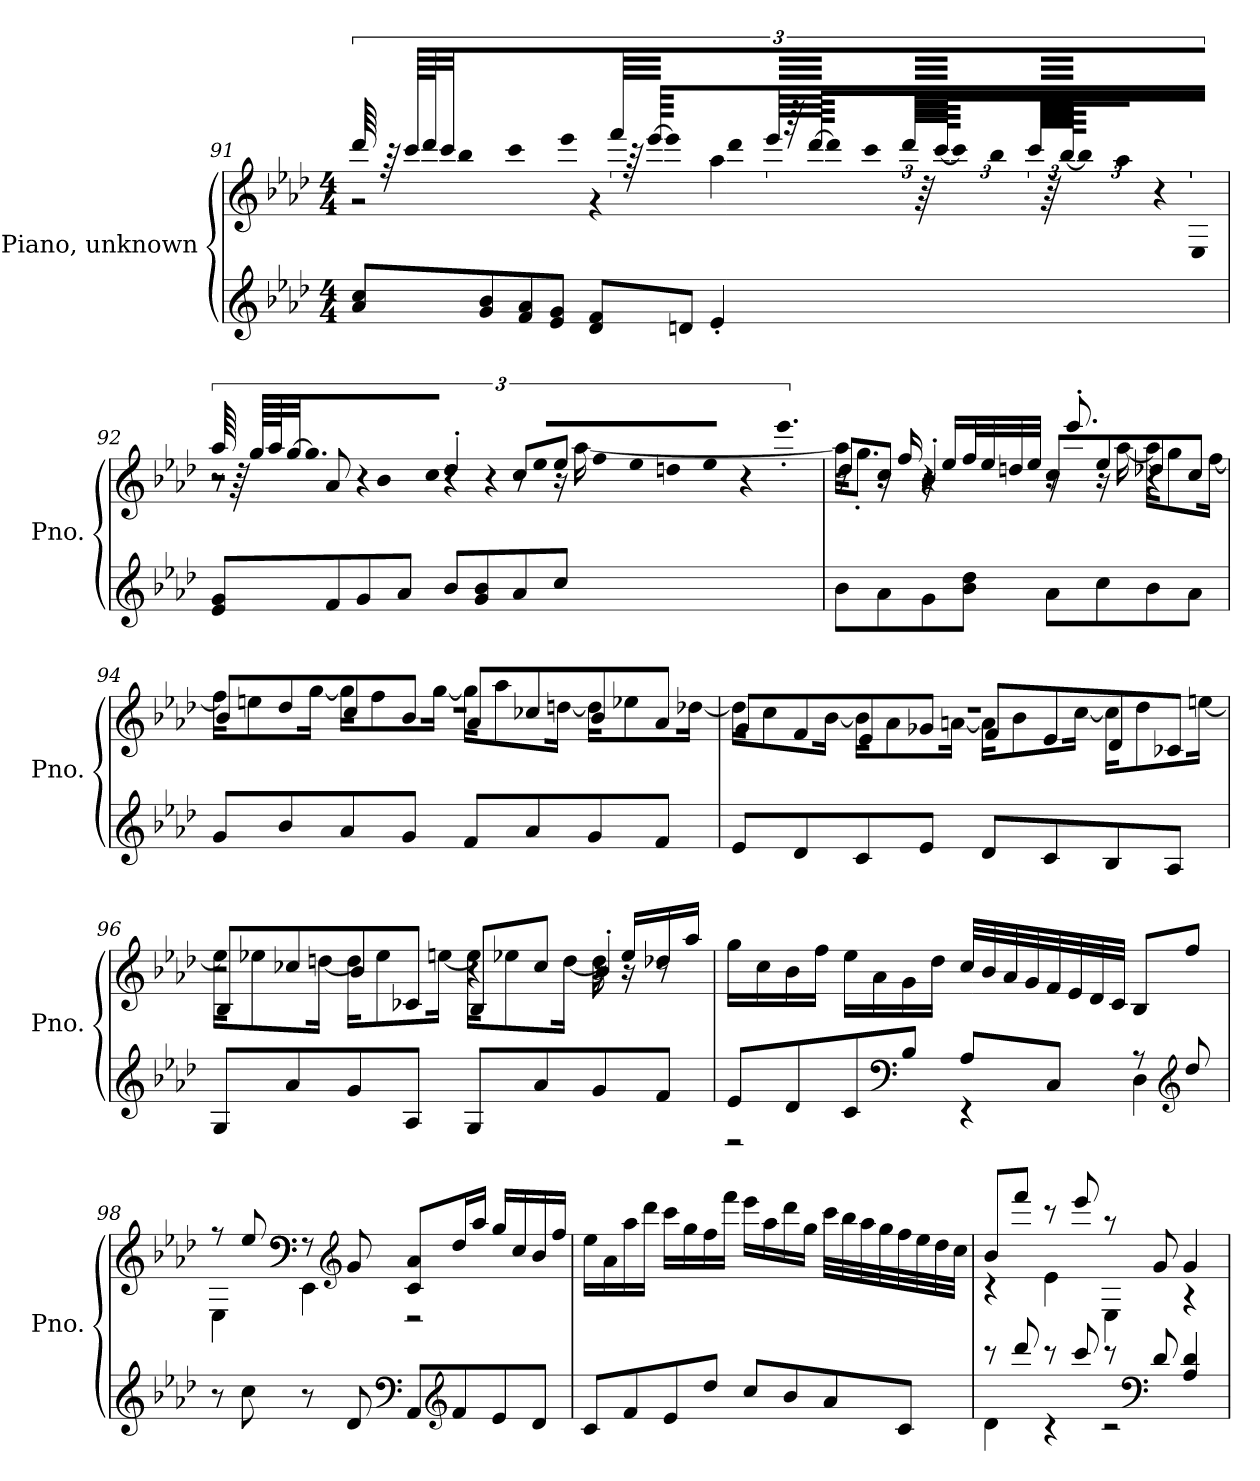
**kern	**kern
*part1	*part1
*staff2	*staff1
*I"Piano, unknown	*
*I'Pno.	*
!!LO:LB:g=z
*clefG2	*clefG2
*k[b-e-a-d-]	*k[b-e-a-d-]
*M4/4	*M4/4
=91	=91
*	*^
8a-/ 8cc/L	96ddd-/	2r
.	96r	.
.	96ccc/LLLL	.
*	*Xbrackettup	*
.	96ddd-/J	.
.	48ccc/J	.
.	16bb-/	.
8g/ 8b-/	16ccc/	.
.	16eee-/	.
*	*brackettup	*
8f/ 8a-/	96fff/JJkk	.
.	96r	.
.	[96eee-/KLLL	.
.	32eee-/J]	.
.	16ddd-/	.
8e-/ 8g/J	96eee-/JJkk	.
.	96r	.
.	[96ddd-/KLLL	.
.	32ddd-/J]	.
.	16ccc/	.
8d-/ 8f/L	96ddd-/JJkk	4r
.	96r	.
.	[96ccc/KLLL	.
.	32ccc/J]	.
.	16bb-/	.
8dn/J	96ccc/JJkk	.
.	96r	.
.	[96bb-/KLLL	.
.	32bb-/J]	.
.	16aa-/JJ	.
4e-'/	8r	4aa-\
.	8E-/	.
!!LO:LB:g=z
=92	=92	=92
*	*	*^
8e-/ 8g/L	96aa-/	2r	8r
.	96r	.	.
.	96gg/LLLL	.	.
*	*Xbrackettup	*	*
.	96aa-/J	.	.
.	[48gg/JJ	.	.
.	8.gg/]	.	.
8f/	.	.	8a-/
8g/	8b-/	.	4r
8a-/J	8cc/J	.	.
8b-/L	16r	4r	4dd-'/
.	16ee-/LL	.	.
8g/ 8b-/	32ff/L	.	.
.	32ee-/	.	.
.	32ddn/	.	.
.	32ee-/JJJ	.	.
8a-/	16r	8r	8cc/L
.	8.eee-'/	.	.
8cc/J	.	16r	8ee-/J
.	.	[16aa-\	.
=93	=93	=93	=93
8b-\L	8r	16aa-\KL]	8dd-/L
.	.	8.gg'\J	.
8a-\	16r	.	8cc/J
.	16ff/	.	.
8g\	16r	4r	4b-'/
.	16ee-/LL	.	.
8b-\ 8dd-\J	32ff/L	.	.
.	32ee-/	.	.
.	32ddn/	.	.
.	32ee-/JJJ	.	.
8a-\L	16r	8r	8cc/L
.	8.eee-'/	.	.
8cc\	.	16r	8ee-/
.	.	[16aa-\	.
8b-\	4r	16aa-\KL]	8dd-X/
.	.	8gg\	.
8a-\J	.	.	8cc/J
.	.	[16ff\Jk	.
!!LO:PB:g=z	!!	!!
=94	=94	=94	=94
8g/L	1r	16ff\KL]	8b-/L
.	.	8een\	.
8b-/	.	.	8dd-/
.	.	[16gg\Jk	.
8a-/	.	16gg\KL]	8cc/
.	.	8ff\	.
8g/J	.	.	8b-/J
.	.	[16gg\Jk	.
8f/L	.	16gg\KL]	8a-/L
.	.	8aa-\	.
8a-/	.	.	8cc-X/
.	.	[16ddn\Jk	.
8g/	.	16dd\KL]	8b-/
.	.	8ee-X\	.
8f/J	.	.	8a-/J
.	.	[16dd-X\Jk	.
=95	=95	=95	=95
8e-/L	1r	16dd-\KL]	8g/L
.	.	8cc\	.
8d-/	.	.	8f/
.	.	[16b-\Jk	.
8c/	.	16b-\KL]	8e-/
.	.	8a-\	.
8e-/J	.	.	8g-X/J
.	.	[16an\Jk	.
8d-/L	.	16a\KL]	8f/L
.	.	8b-\	.
8c/	.	.	8e-/
.	.	[16cc\Jk	.
8B-/	.	16cc\KL]	8d-/
.	.	8dd-\	.
8A-/J	.	.	8c-X/J
.	.	[16een\Jk	.
!!LO:LB:g=z	!!	!!
=96	=96	=96	=96
8G/L	2r	16ee\KL]	8B-/L
.	.	8ee-X\	.
8a-/	.	.	8cc-X/
.	.	[16ddn\Jk	.
8g/	.	16dd\KL]	8b-/
.	.	8ee-\	.
8A-/J	.	.	8c-X/J
.	.	[16een\Jk	.
8G/L	4r	16ee\KL]	8B-/L
.	.	8ee-X\	.
8a-/	.	.	8cc-/J
.	.	[16dd\Jk	.
8g/	16r	16dd\]	4b-'/
.	16ee-/LL	16r	.
8f/J	16dd-X/	8r	.
.	16aa-/JJ	.	.
*	*v	*v	*v
!!LO:LB:g=z
=97	=97
*^	*
8e-/L	2r	16gg\LL
.	.	16cc\
8d-/	.	16b-\
.	.	16ff\JJ
8c/	.	16ee-\LL
.	.	16a-\
*clefF4	*	*
8B-/J	.	16g\
.	.	16dd-\JJ
8A-/L	4r	32cc/LLL
.	.	32b-/
.	.	32a-/
.	.	32g/
8C/J	.	32f/
.	.	32e-/
.	.	32d-/
.	.	32c/JJJ
8r	4D-\	8B-/L
*clefG2	*	*
8dd-/	.	8ff/J
*v	*v	*
=98	=98
*	*^
8r	8r	4E-\
8cc\	8ee-/	.
*	*clefF4	*
8r	8r	4EE-\
*	*clefG2	*
8d-/	8g/	.
*clefF4	*	*
8AA-/L	8c/ 8a-/L	2r
*clefG2	*	*
8f/	16dd-/L	.
.	16aa-/JJ	.
8e-/	16gg/LL	.
.	16cc/	.
8d-/J	16b-/	.
.	16ff/JJ	.
*	*v	*v
!!LO:LB:g=z
=99	=99
8c/L	16ee-\LL
.	16a-\
8f/	16aa-\
.	16ddd-\JJ
8e-/	16ccc\LL
.	16gg\
8dd-/J	16ff\
.	16fff\JJ
8cc/L	16eee-\LL
.	16aa-\
8b-/	16ddd-\
.	16gg\JJ
8a-/	32ccc\LLL
.	32bb-\
.	32aa-\
.	32gg\
8c/J	32ff\
.	32ee-\
.	32dd-\
.	32cc\JJJ
=100	=100
*^	*^
8r	4d-\	8b-/L	4r
8ddd-/	.	8fff/J	.
8r	4r	8r	4e-\
8ccc/	.	8eee-/	.
8r	2r	8r	4E-\
*clefF4	*	*	*
8d-/	.	8g/	.
4A-/ 4d-/	.	4g/	4r
*v	*v	*	*
*	*v	*v
=	=
*-	*-
